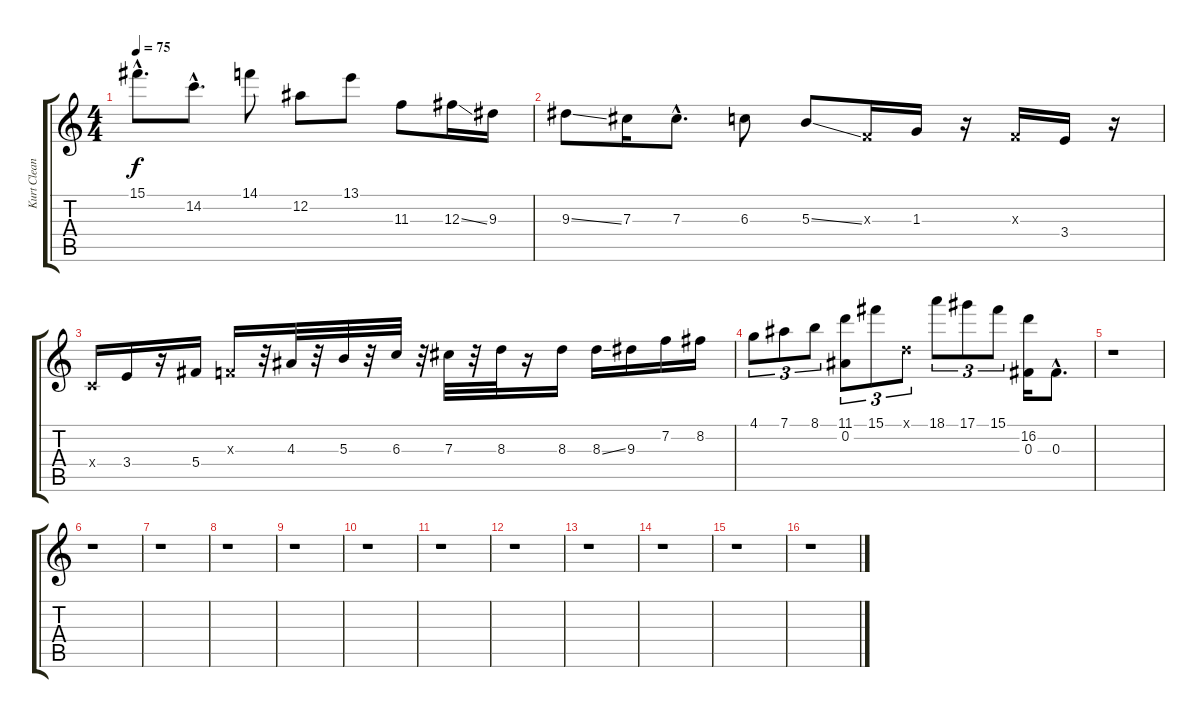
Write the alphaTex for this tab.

\track ("Kurt Clean" "Kurt Clean") {instrument electricguitarclean}
\staff {score tabs}
\tuning (Eb4 Bb3 Gb3 Db3 Ab2 Eb2) {hide}
\ts (4 4)
\tempo 75
\clef g2
\ks c
15.1{hac}.8{d dy f} 14.2{hac}.8{d} 14.1.8 12.2.8 13.1.8 11.3.8 12.3{ss}.16 9.3.16 |
9.3{ss}.8 7.3.16 7.3{hac}.8{d} 6.3.8 5.3{ss}.8 -1.3{x}.16 1.3.16 r.16 -1.3{x}.16 3.4.16 r.16 |
-1.4{x}.16 3.4.16 r.16 5.4.16 -1.3{x}.16 r.32 4.3.32 r.32 5.3.32 r.32 6.3.32 r.32 7.3.32 r.32 8.3.32 r.16 8.3.16 8.3{ss}.16 9.3.16 7.2.16 8.2.16 |
4.1.8{tu (3 2)} 7.1.8{tu (3 2)} 8.1.8{tu (3 2)} (11.1 0.2).8{tu (3 2)} 15.1.8{tu (3 2)} -1.1{x}.8{tu (3 2)} 18.1.8{tu (3 2)} 17.1.8{tu (3 2)} 15.1.8{tu (3 2)} (16.2 0.3).16 0.3{hac}.8{d} |
r.1 |
r.1 |
r.1 |
r.1 |
r.1 |
r.1 |
r.1 |
r.1 |
r.1 |
r.1 |
r.1 |
r.1
